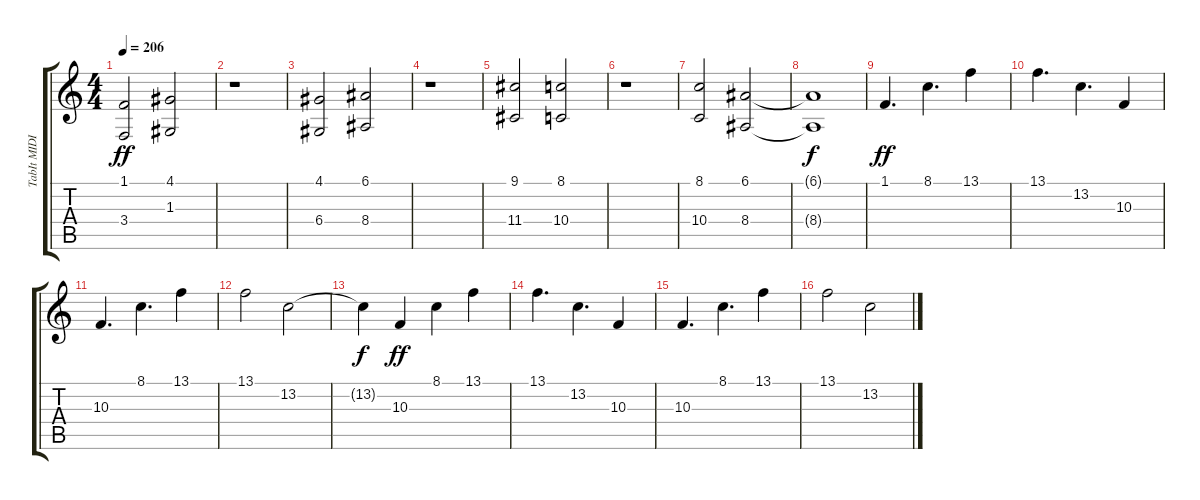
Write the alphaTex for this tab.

\track ("TabIt MIDI - Track 1" "TabIt MIDI") {instrument brasssection}
\staff {score tabs}
\tuning (E4 B3 G3 D3 A2 E2) {hide}
\ts (4 4)
\tempo 206
\clef g2
\ks c
(1.1 3.4).2{dy ff} (4.1 1.3).2 |
r.1 |
(4.1 6.4).2 (6.1 8.4).2 |
r.1 |
(9.1 11.4).2 (8.1 10.4).2 |
r.1 |
(8.1 10.4).2 (6.1 8.4).2 |
(6.1{t} 8.4{t}).1{dy f} |
1.1.4{d dy ff} 8.1.4{d} 13.1.4 |
13.1.4{d} 13.2.4{d} 10.3.4 |
10.3.4{d} 8.1.4{d} 13.1.4 |
13.1.2 13.2.2 |
13.2{t}.4{dy f} 10.3.4{dy ff} 8.1.4 13.1.4 |
13.1.4{d} 13.2.4{d} 10.3.4 |
10.3.4{d} 8.1.4{d} 13.1.4 |
13.1.2 13.2.2
